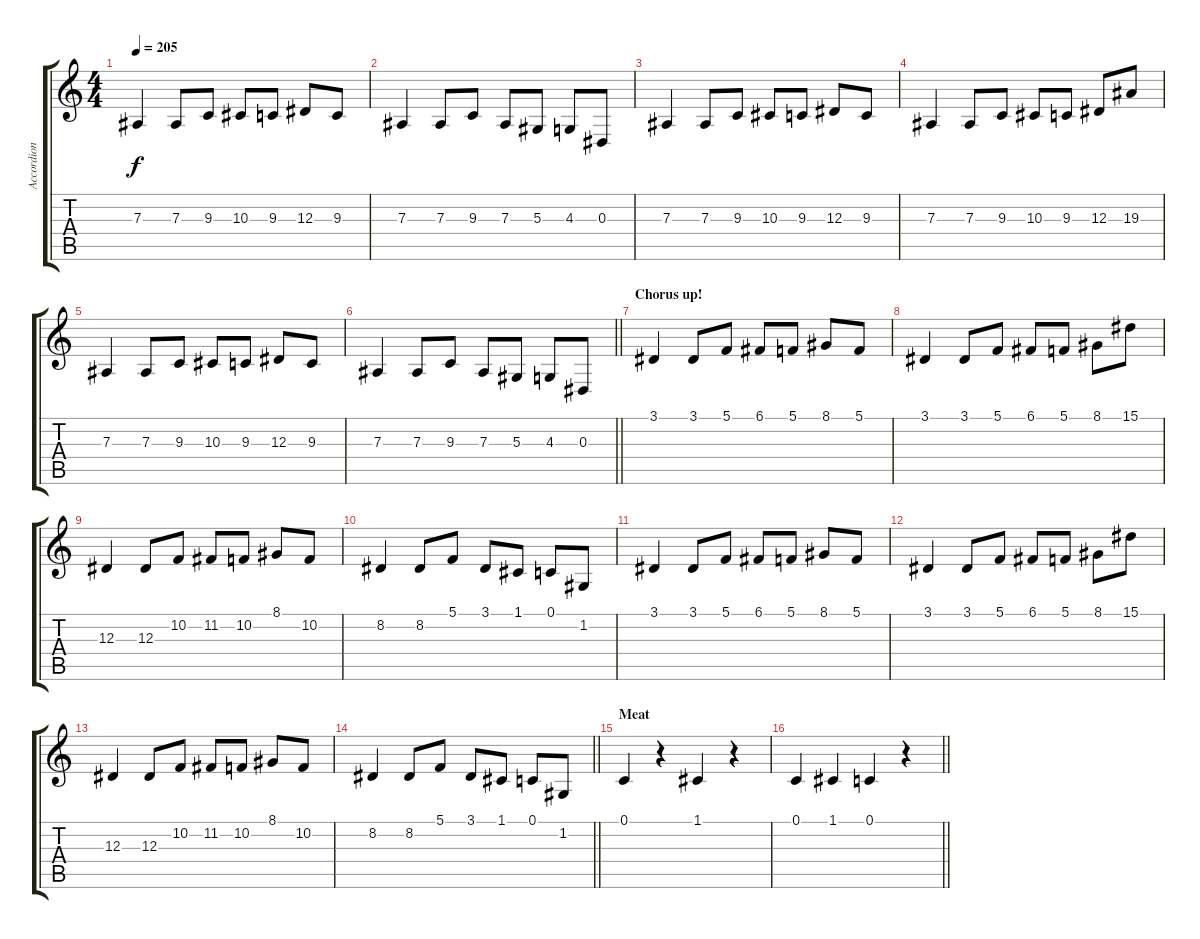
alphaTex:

\track ("Accordion" "Accordion") {instrument accordion}
\staff {score tabs}
\tuning (C4 G3 Eb3 Bb2 F2 C2) {hide}
\ts (4 4)
\tempo 205
\clef g2
\ks c
7.3.4{dy f} 7.3.8 9.3.8 10.3.8 9.3.8 12.3.8 9.3.8 |
7.3.4 7.3.8 9.3.8 7.3.8 5.3.8 4.3.8 0.3.8 |
7.3.4 7.3.8 9.3.8 10.3.8 9.3.8 12.3.8 9.3.8 |
7.3.4 7.3.8 9.3.8 10.3.8 9.3.8 12.3.8 19.3.8 |
7.3.4 7.3.8 9.3.8 10.3.8 9.3.8 12.3.8 9.3.8 |
\barLineRight lightlight
7.3.4 7.3.8 9.3.8 7.3.8 5.3.8 4.3.8 0.3.8 |
\section ("" "Chorus up!")
3.1.4 3.1.8 5.1.8 6.1.8 5.1.8 8.1.8 5.1.8 |
3.1.4 3.1.8 5.1.8 6.1.8 5.1.8 8.1.8 15.1.8 |
12.3.4 12.3.8 10.2.8 11.2.8 10.2.8 8.1.8 10.2.8 |
8.2.4 8.2.8 5.1.8 3.1.8 1.1.8 0.1.8 1.2.8 |
3.1.4 3.1.8 5.1.8 6.1.8 5.1.8 8.1.8 5.1.8 |
3.1.4 3.1.8 5.1.8 6.1.8 5.1.8 8.1.8 15.1.8 |
12.3.4 12.3.8 10.2.8 11.2.8 10.2.8 8.1.8 10.2.8 |
\barLineRight lightlight
8.2.4 8.2.8 5.1.8 3.1.8 1.1.8 0.1.8 1.2.8 |
\section ("" "Meat")
0.1.4 r.4 1.1.4 r.4 |
\barLineRight lightlight
0.1.4 1.1.4 0.1.4 r.4
